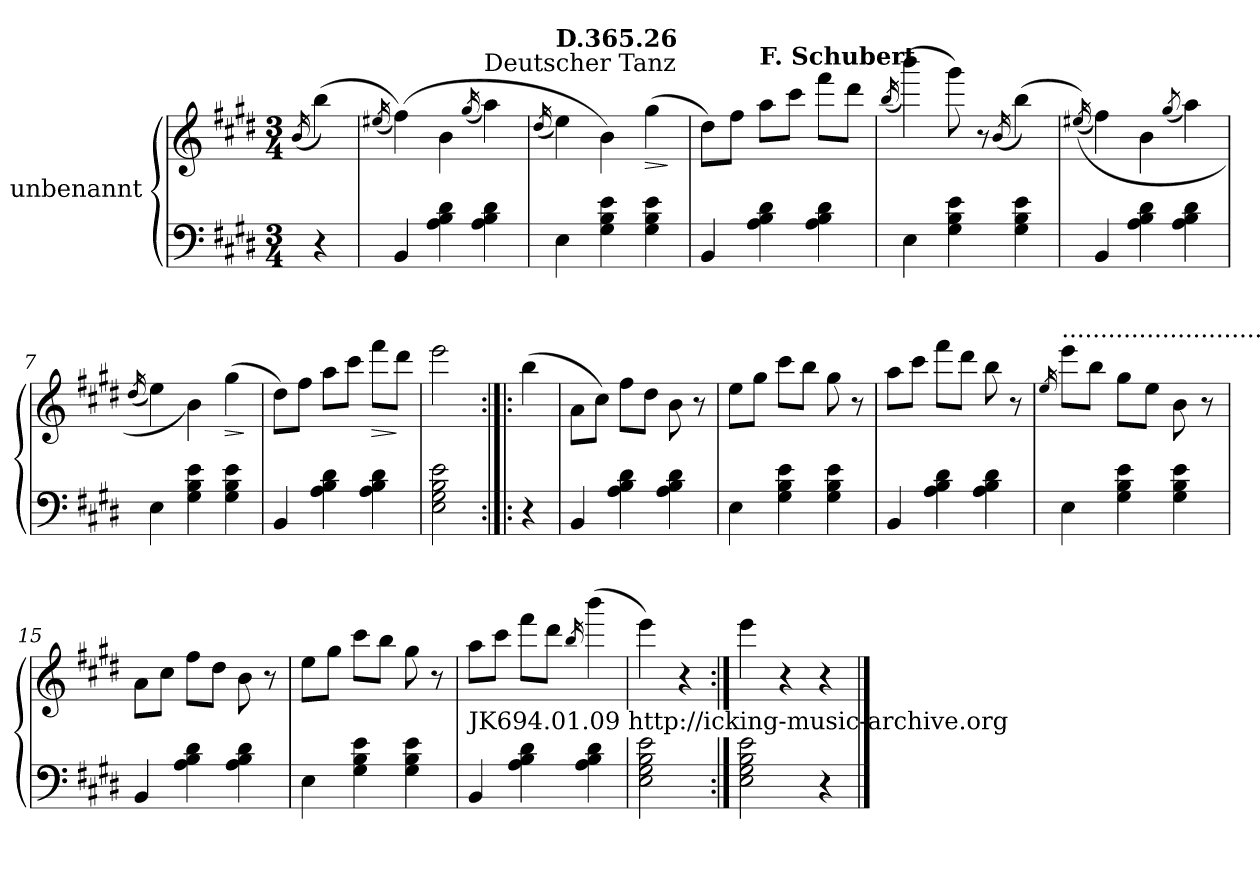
**kern	**kern	**dynam
*part1	*part1	*part1
*staff2	*staff1	*staff1/2
*I"unbenannt	*	*
*clefF4	*clefG2	*
*k[f#c#g#d#]	*k[f#c#g#d#]	*
*M3/4	*M3/4	*
=1	=1	=1
.	(16qb/	.
4r	(4bb\)	.
=2	=2	=2
.	(16qee#X/	.
4BB/	(4ff#\))	.
4A\ 4B\ 4d#\	4b\	.
.	(16qgg#/	.
!	!LO:TX:a:t=Deutscher Tanz	!
4A\ 4B\ 4d#\	4aa\)	.
=3	=3	=3
.	(16qdd#/	.
!	!LO:TX:a:B:t=D.365.26	!
4E\	4ee\)	.
4G#\ 4B\ 4e\	4b\)	.
!	!	!LO:HP:b
4G#\ 4B\ 4e\	(4gg#\	>
.	.	]
=4	=4	=4
4BB/	8dd#\L)	.
.	8ff#\J	.
!	!LO:TX:a:B:t=F. Schubert	!
4A\ 4B\ 4d#\	8aa\L	.
.	8ccc#\J	.
4A\ 4B\ 4d#\	8fff#\L	.
.	8ddd#\J	.
!!LO:LB:g=z
=5	=5	=5
.	(16qbb/	.
4E\	(4bbb\)	.
4G#\ 4B\ 4e\	8ggg#\)	.
.	8r	.
.	(16qb/	.
4G#\ 4B\ 4e\	(4bb\)	.
=6	=6	=6
.	((16qee#X/)	.
4BB/	4ff#\)	.
4A\ 4B\ 4d#\	4b\	.
.	(8qgg#/	.
4A\ 4B\ 4d#\	4aa\)	.
=7	=7	=7
.	(16qdd#/	.
4E\	4ee\)	.
4G#\ 4B\ 4e\	4b\)	.
!	!	!LO:HP:b
4G#\ 4B\ 4e\	(4gg#\	>
.	.	]
=8	=8	=8
4BB/	8dd#\L)	.
.	8ff#\J	.
4A\ 4B\ 4d#\	8aa\L	.
.	8ccc#\J	.
!	!	!LO:HP:b
4A\ 4B\ 4d#\	8fff#\L	>
.	8ddd#\J	]
=9	=9	=9
2E\ 2G#\ 2B\ 2e\	2eee\	.
!!LO:LB:g=z
=10:|!|:	=10:|!|:	=10:|!|:
4r	(4bb\	.
=11	=11	=11
4BB/	8a\L	.
.	8cc#\J)	.
4A\ 4B\ 4d#\	8ff#\L	.
.	8dd#\J	.
4A\ 4B\ 4d#\	8b\	.
.	8r	.
=12	=12	=12
4E\	8ee\L	.
.	8gg#\J	.
4G#\ 4B\ 4e\	8ccc#\L	.
.	8bb\J	.
4G#\ 4B\ 4e\	8gg#\	.
.	8r	.
=13	=13	=13
4BB/	8aa\L	.
.	8ccc#\J	.
4A\ 4B\ 4d#\	8fff#\L	.
.	8ddd#\J	.
4A\ 4B\ 4d#\	8bb\	.
.	8r	.
!!LO:LB:g=z
=14	=14	=14
.	16qee/	.
!	!LO:TX:a:t=............................	!
4E\	8eee\L	.
.	8bb\J	.
4G#\ 4B\ 4e\	8gg#\L	.
.	8ee\J	.
4G#\ 4B\ 4e\	8b\	.
.	8r	.
!!LO:LB:g=z
=15	=15	=15
4BB/	8a\L	.
.	8cc#\J	.
4A\ 4B\ 4d#\	8ff#\L	.
.	8dd#\J	.
4A\ 4B\ 4d#\	8b\	.
.	8r	.
=16	=16	=16
4E\	8ee\L	.
.	8gg#\J	.
4G#\ 4B\ 4e\	8ccc#\L	.
.	8bb\J	.
4G#\ 4B\ 4e\	8gg#\	.
.	8r	.
=17	=17	=17
!LO:TX:a:t=JK694.01.09 http&colon;//icking-music-archive.org	!	!
4BB/	8aa\L	.
.	8ccc#\J	.
4A\ 4B\ 4d#\	8fff#\L	.
.	8ddd#\J	.
.	16qbb/	.
4A\ 4B\ 4d#\	(4bbb\	.
=18	=18	=18
2E\ 2G#\ 2B\ 2e\	4eee\)	.
.	4r	.
=19:|!	=19:|!	=19:|!
2E\ 2G#\ 2B\ 2e\	4eee\	.
.	4r	.
4r	4r	.
==	==	==
*-	*-	*-
